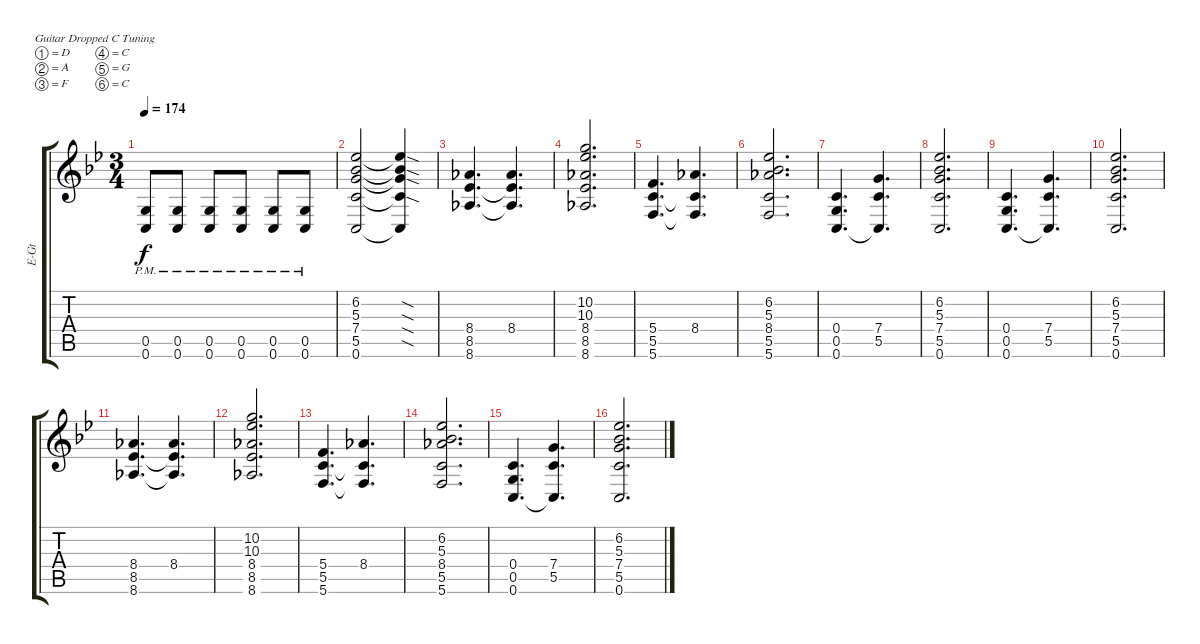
\bracketExtendMode groupsimilarinstruments
\track ("Joel Stroetzel" "E-Gt") {instrument distortionguitar}
\staff {score tabs}
\tuning (D4 A3 F3 C3 G2 C2)
\ts (3 4)
\tempo 174
\clef g2
\ks bb
(0.5{pm acc forcenatural} 0.6{pm acc forcenatural}).8{dy f beam Up} (0.5{pm acc forcenatural} 0.6{pm acc forcenatural}).8{beam Up} (0.5{pm acc forcenatural} 0.6{pm acc forcenatural}).8{beam Up} (0.5{pm acc forcenatural} 0.6{pm acc forcenatural}).8{beam Up} (0.5{pm acc forcenatural} 0.6{pm acc forcenatural}).8{beam Up} (0.5{pm acc forcenatural} 0.6{pm acc forcenatural}).8{beam Up} |
(6.2{acc forcenatural} 5.3{acc forcenatural} 7.4{acc forcenatural} 5.5{acc forcenatural} 0.6{acc forcenatural}).2{beam Up} (6.2{sod t acc forcenatural} 5.3{sod t acc forcenatural} 7.4{sod t acc forcenatural} 5.5{sod t acc forcenatural} 0.6{t acc forcenatural}).4{beam Up} |
(8.4{acc b} 8.5{acc forcenatural} 8.6{acc b}).4{d beam Up} (8.4{acc b} 8.5{t acc forcenatural} 8.6{t acc b}).4{d beam Up} |
(10.2{acc forcenatural} 10.3{acc forcenatural} 8.4{acc b} 8.5{acc forcenatural} 8.6{acc b}).2{d beam Up} |
(5.4{acc forcenatural} 5.5{acc forcenatural} 5.6{acc forcenatural}).4{d beam Up} (8.4{acc b} 5.5{t acc forcenatural} 5.6{t acc forcenatural}).4{d beam Up} |
(6.2{acc forcenatural} 5.3{acc forcenatural} 8.4{acc b} 5.5{acc forcenatural} 5.6{acc forcenatural}).2{d beam Up} |
(0.4{acc forcenatural} 0.5{acc forcenatural} 0.6{acc forcenatural}).4{d beam Up} (7.4{acc forcenatural} 5.5{acc forcenatural} 0.6{t acc forcenatural}).4{d beam Up} |
(6.2{acc forcenatural} 5.3{acc forcenatural} 7.4{acc forcenatural} 5.5{acc forcenatural} 0.6{acc forcenatural}).2{d beam Up} |
(0.4{acc forcenatural} 0.5{acc forcenatural} 0.6{acc forcenatural}).4{d beam Up} (7.4{acc forcenatural} 5.5{acc forcenatural} 0.6{t acc forcenatural}).4{d beam Up} |
(6.2{acc forcenatural} 5.3{acc forcenatural} 7.4{acc forcenatural} 5.5{acc forcenatural} 0.6{acc forcenatural}).2{d beam Up} |
(8.4{acc b} 8.5{acc forcenatural} 8.6{acc b}).4{d beam Up} (8.4{acc b} 8.5{t acc forcenatural} 8.6{t acc b}).4{d beam Up} |
(10.2{acc forcenatural} 10.3{acc forcenatural} 8.4{acc b} 8.5{acc forcenatural} 8.6{acc b}).2{d beam Up} |
(5.4{acc forcenatural} 5.5{acc forcenatural} 5.6{acc forcenatural}).4{d beam Up} (8.4{acc b} 5.5{t acc forcenatural} 5.6{t acc forcenatural}).4{d beam Up} |
(6.2{acc forcenatural} 5.3{acc forcenatural} 8.4{acc b} 5.5{acc forcenatural} 5.6{acc forcenatural}).2{d beam Up} |
(0.4{acc forcenatural} 0.5{acc forcenatural} 0.6{acc forcenatural}).4{d beam Up} (7.4{acc forcenatural} 5.5{acc forcenatural} 0.6{t acc forcenatural}).4{d beam Up} |
(6.2{acc forcenatural} 5.3{acc forcenatural} 7.4{acc forcenatural} 5.5{acc forcenatural} 0.6{acc forcenatural}).2{d beam Up}
